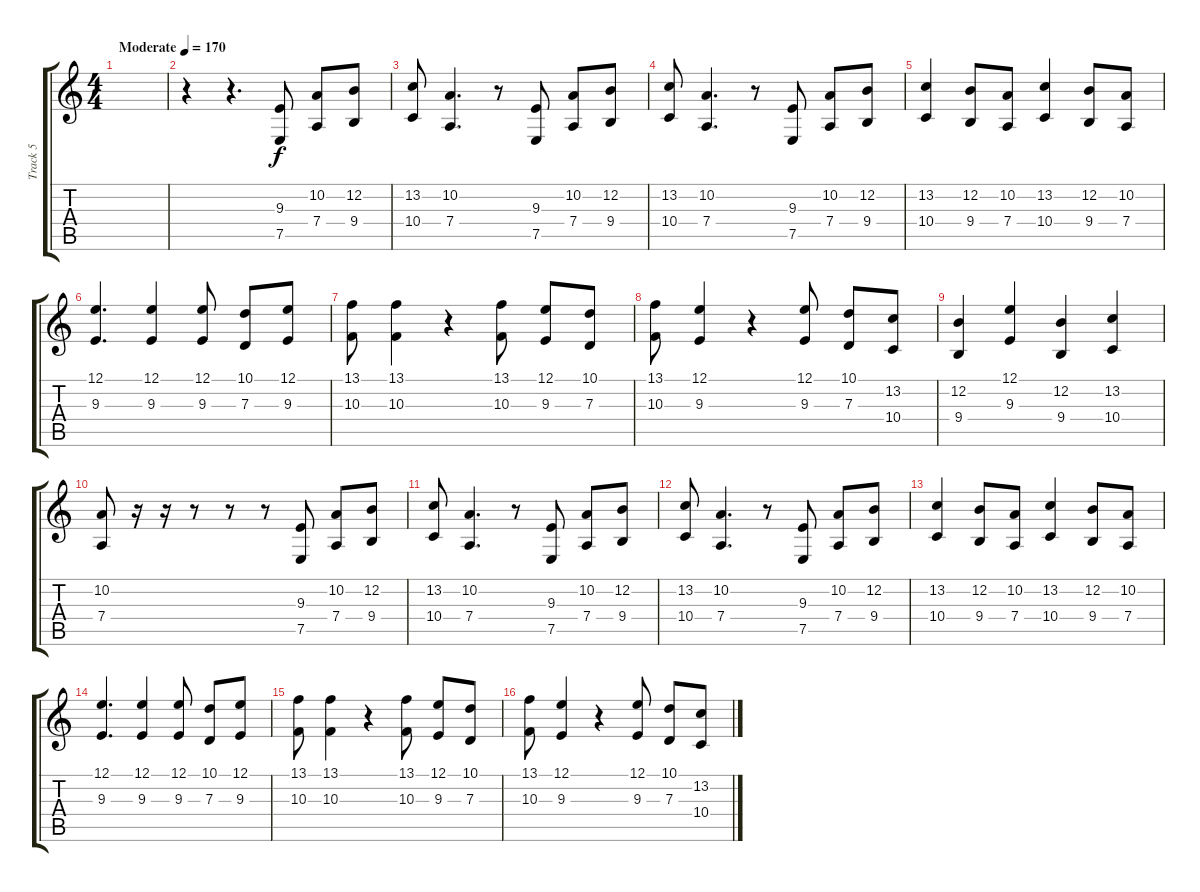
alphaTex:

\track ("Track 5" "Track 5") {instrument accordion}
\staff {score tabs}
\tuning (E4 B3 G3 D3 A2 E2) {hide}
\ts (4 4)
\tempo (170 "Moderate")
\clef g2
\ks c
|
r.4 r.4{d} (9.3 7.5).8 (10.2 7.4).8 (12.2 9.4).8 |
(13.2 10.4).8 (10.2 7.4).4{d} r.8 (9.3 7.5).8 (10.2 7.4).8 (12.2 9.4).8 |
(13.2 10.4).8 (10.2 7.4).4{d} r.8 (9.3 7.5).8 (10.2 7.4).8 (12.2 9.4).8 |
(13.2 10.4).4 (12.2 9.4).8 (10.2 7.4).8 (13.2 10.4).4 (12.2 9.4).8 (10.2 7.4).8 |
(12.1 9.3).4{d} (12.1 9.3).4 (12.1 9.3).8 (10.1 7.3).8 (12.1 9.3).8 |
(13.1 10.3).8 (13.1 10.3).4 r.4 (13.1 10.3).8 (12.1 9.3).8 (10.1 7.3).8 |
(13.1 10.3).8 (12.1 9.3).4 r.4 (12.1 9.3).8 (10.1 7.3).8 (13.2 10.4).8 |
(12.2 9.4).4 (12.1 9.3).4 (12.2 9.4).4 (13.2 10.4).4 |
(10.2 7.4).8 r.16 r.16 r.8 r.8 r.8 (9.3 7.5).8 (10.2 7.4).8 (12.2 9.4).8 |
(13.2 10.4).8 (10.2 7.4).4{d} r.8 (9.3 7.5).8 (10.2 7.4).8 (12.2 9.4).8 |
(13.2 10.4).8 (10.2 7.4).4{d} r.8 (9.3 7.5).8 (10.2 7.4).8 (12.2 9.4).8 |
(13.2 10.4).4 (12.2 9.4).8 (10.2 7.4).8 (13.2 10.4).4 (12.2 9.4).8 (10.2 7.4).8 |
(12.1 9.3).4{d} (12.1 9.3).4 (12.1 9.3).8 (10.1 7.3).8 (12.1 9.3).8 |
(13.1 10.3).8 (13.1 10.3).4 r.4 (13.1 10.3).8 (12.1 9.3).8 (10.1 7.3).8 |
(13.1 10.3).8 (12.1 9.3).4 r.4 (12.1 9.3).8 (10.1 7.3).8 (13.2 10.4).8
